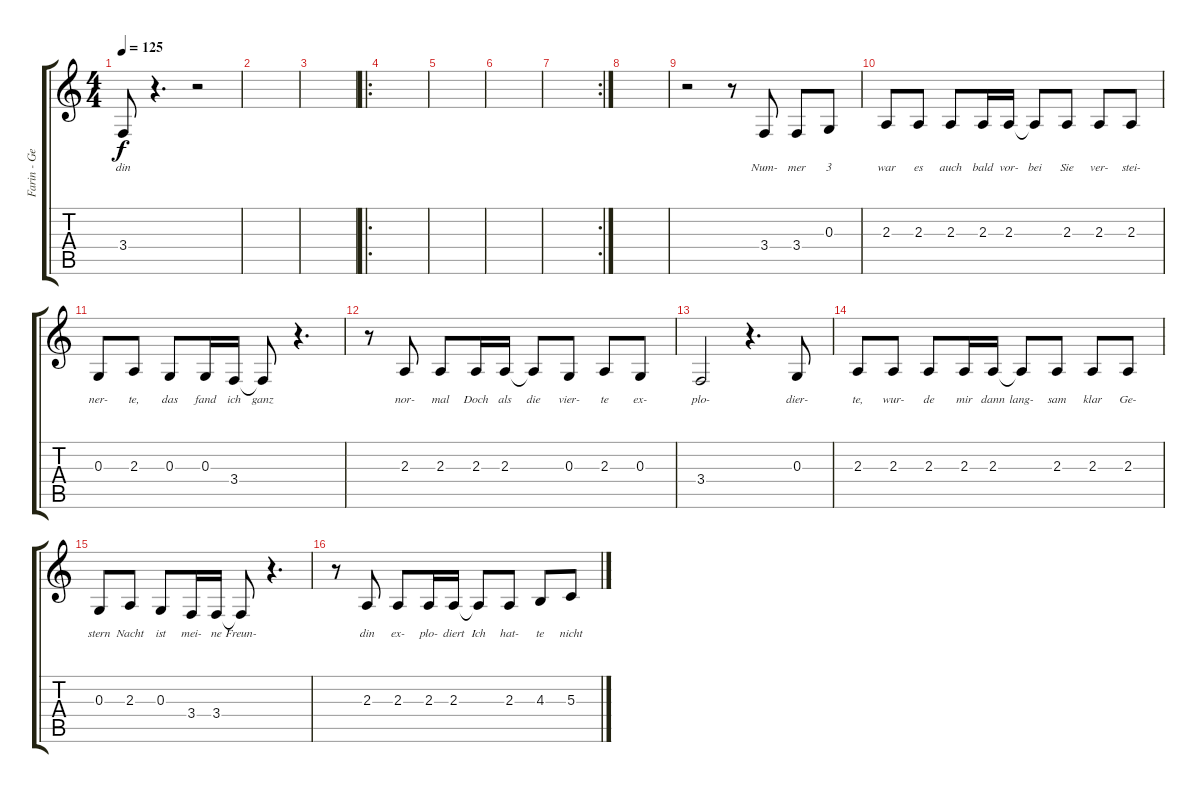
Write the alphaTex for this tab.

\track ("Farin - Gesang " "Farin - Ge") {instrument oboe}
\staff {score tabs}
\tuning (E4 B3 G3 D3 A2 E2) {hide}
\ts (4 4)
\tempo 125
\clef g2
\ks c
3.4.8{lyrics (0 "din") lyrics (1 "") lyrics (2 "") lyrics (3 "") lyrics (4 "") dy f} r.4{d} r.2 |
|
|
\ro
|
|
|
\rc 2
|
|
r.2 r.8 3.4.8{lyrics (0 "Num-") lyrics (1 "") lyrics (2 "") lyrics (3 "") lyrics (4 "")} 3.4.8{lyrics (0 "mer") lyrics (1 "") lyrics (2 "") lyrics (3 "") lyrics (4 "")} 0.3.8{lyrics (0 "3") lyrics (1 "") lyrics (2 "") lyrics (3 "") lyrics (4 "")} |
2.3.8{lyrics (0 "war") lyrics (1 "") lyrics (2 "") lyrics (3 "") lyrics (4 "")} 2.3.8{lyrics (0 "es") lyrics (1 "") lyrics (2 "") lyrics (3 "") lyrics (4 "")} 2.3.8{lyrics (0 "auch") lyrics (1 "") lyrics (2 "") lyrics (3 "") lyrics (4 "")} 2.3.16{lyrics (0 "bald") lyrics (1 "") lyrics (2 "") lyrics (3 "") lyrics (4 "")} 2.3.16{lyrics (0 "vor-") lyrics (1 "") lyrics (2 "") lyrics (3 "") lyrics (4 "")} 2.3{t}.8{lyrics (0 "bei") lyrics (1 "") lyrics (2 "") lyrics (3 "") lyrics (4 "")} 2.3.8{lyrics (0 "Sie") lyrics (1 "") lyrics (2 "") lyrics (3 "") lyrics (4 "")} 2.3.8{lyrics (0 "ver-") lyrics (1 "") lyrics (2 "") lyrics (3 "") lyrics (4 "")} 2.3.8{lyrics (0 "stei-") lyrics (1 "") lyrics (2 "") lyrics (3 "") lyrics (4 "")} |
0.3.8{lyrics (0 "ner-") lyrics (1 "") lyrics (2 "") lyrics (3 "") lyrics (4 "")} 2.3.8{lyrics (0 "te,") lyrics (1 "") lyrics (2 "") lyrics (3 "") lyrics (4 "")} 0.3.8{lyrics (0 "das") lyrics (1 "") lyrics (2 "") lyrics (3 "") lyrics (4 "")} 0.3.16{lyrics (0 "fand") lyrics (1 "") lyrics (2 "") lyrics (3 "") lyrics (4 "")} 3.4.16{lyrics (0 "ich") lyrics (1 "") lyrics (2 "") lyrics (3 "") lyrics (4 "")} 3.4{t}.8{lyrics (0 "ganz") lyrics (1 "") lyrics (2 "") lyrics (3 "") lyrics (4 "")} r.4{d} |
r.8 2.3.8{lyrics (0 "nor-") lyrics (1 "") lyrics (2 "") lyrics (3 "") lyrics (4 "")} 2.3.8{lyrics (0 "mal") lyrics (1 "") lyrics (2 "") lyrics (3 "") lyrics (4 "")} 2.3.16{lyrics (0 "Doch") lyrics (1 "") lyrics (2 "") lyrics (3 "") lyrics (4 "")} 2.3.16{lyrics (0 "als") lyrics (1 "") lyrics (2 "") lyrics (3 "") lyrics (4 "")} 2.3{t}.8{lyrics (0 "die") lyrics (1 "") lyrics (2 "") lyrics (3 "") lyrics (4 "")} 0.3.8{lyrics (0 "vier-") lyrics (1 "") lyrics (2 "") lyrics (3 "") lyrics (4 "")} 2.3.8{lyrics (0 "te") lyrics (1 "") lyrics (2 "") lyrics (3 "") lyrics (4 "")} 0.3.8{lyrics (0 "ex-") lyrics (1 "") lyrics (2 "") lyrics (3 "") lyrics (4 "")} |
3.4.2{lyrics (0 "plo-") lyrics (1 "") lyrics (2 "") lyrics (3 "") lyrics (4 "")} r.4{d} 0.3.8{lyrics (0 "dier-") lyrics (1 "") lyrics (2 "") lyrics (3 "") lyrics (4 "")} |
2.3.8{lyrics (0 "te,") lyrics (1 "") lyrics (2 "") lyrics (3 "") lyrics (4 "")} 2.3.8{lyrics (0 "wur-") lyrics (1 "") lyrics (2 "") lyrics (3 "") lyrics (4 "")} 2.3.8{lyrics (0 "de") lyrics (1 "") lyrics (2 "") lyrics (3 "") lyrics (4 "")} 2.3.16{lyrics (0 "mir") lyrics (1 "") lyrics (2 "") lyrics (3 "") lyrics (4 "")} 2.3.16{lyrics (0 "dann") lyrics (1 "") lyrics (2 "") lyrics (3 "") lyrics (4 "")} 2.3{t}.8{lyrics (0 "lang-") lyrics (1 "") lyrics (2 "") lyrics (3 "") lyrics (4 "")} 2.3.8{lyrics (0 "sam") lyrics (1 "") lyrics (2 "") lyrics (3 "") lyrics (4 "")} 2.3.8{lyrics (0 "klar") lyrics (1 "") lyrics (2 "") lyrics (3 "") lyrics (4 "")} 2.3.8{lyrics (0 "Ge-") lyrics (1 "") lyrics (2 "") lyrics (3 "") lyrics (4 "")} |
0.3.8{lyrics (0 "stern") lyrics (1 "") lyrics (2 "") lyrics (3 "") lyrics (4 "")} 2.3.8{lyrics (0 "Nacht") lyrics (1 "") lyrics (2 "") lyrics (3 "") lyrics (4 "")} 0.3.8{lyrics (0 "ist") lyrics (1 "") lyrics (2 "") lyrics (3 "") lyrics (4 "")} 3.4.16{lyrics (0 "mei-") lyrics (1 "") lyrics (2 "") lyrics (3 "") lyrics (4 "")} 3.4.16{lyrics (0 "ne") lyrics (1 "") lyrics (2 "") lyrics (3 "") lyrics (4 "")} 3.4{t}.8{lyrics (0 "Freun-") lyrics (1 "") lyrics (2 "") lyrics (3 "") lyrics (4 "")} r.4{d} |
r.8 2.3.8{lyrics (0 "din") lyrics (1 "") lyrics (2 "") lyrics (3 "") lyrics (4 "")} 2.3.8{lyrics (0 "ex-") lyrics (1 "") lyrics (2 "") lyrics (3 "") lyrics (4 "")} 2.3.16{lyrics (0 "plo-") lyrics (1 "") lyrics (2 "") lyrics (3 "") lyrics (4 "")} 2.3.16{lyrics (0 "diert") lyrics (1 "") lyrics (2 "") lyrics (3 "") lyrics (4 "")} 2.3{t}.8{lyrics (0 "Ich") lyrics (1 "") lyrics (2 "") lyrics (3 "") lyrics (4 "")} 2.3.8{lyrics (0 "hat-") lyrics (1 "") lyrics (2 "") lyrics (3 "") lyrics (4 "")} 4.3.8{lyrics (0 "te") lyrics (1 "") lyrics (2 "") lyrics (3 "") lyrics (4 "")} 5.3.8{lyrics (0 "nicht") lyrics (1 "") lyrics (2 "") lyrics (3 "") lyrics (4 "")}
